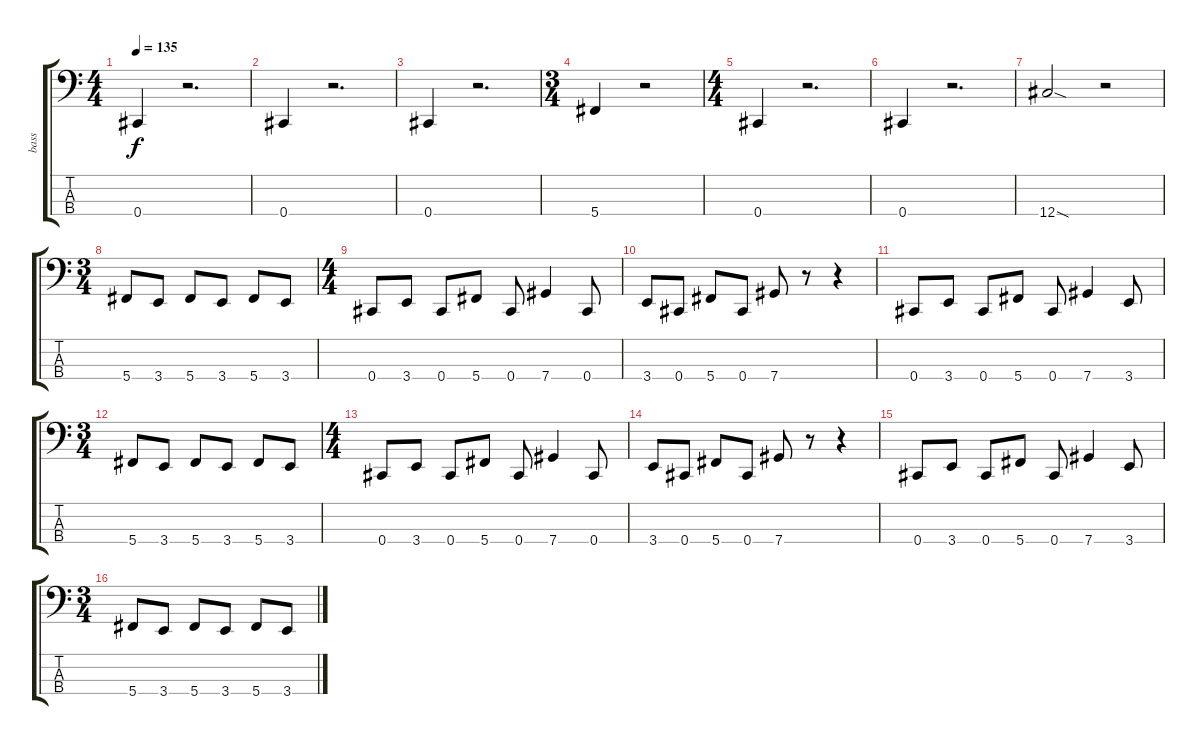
\track ("bass" "bass") {instrument electricbasspick}
\staff {score tabs}
\tuning (Gb2 Db2 Ab1 Db1) {hide}
\ts (4 4)
\tempo 135
\clef f4
\ks c
0.4.4{dy f instrument synthbass1} r.2{d} |
0.4.4 r.2{d} |
0.4.4 r.2{d} |
\ts (3 4)
5.4.4 r.2 |
\ts (4 4)
0.4.4 r.2{d} |
0.4.4 r.2{d} |
12.4{sod}.2 r.2 |
\ts (3 4)
5.4.8{instrument electricbasspick} 3.4.8 5.4.8 3.4.8 5.4.8 3.4.8 |
\ts (4 4)
0.4.8 3.4.8 0.4.8 5.4.8 0.4.8 7.4.4 0.4.8 |
3.4.8 0.4.8 5.4.8 0.4.8 7.4.8 r.8 r.4 |
0.4.8 3.4.8 0.4.8 5.4.8 0.4.8 7.4.4 3.4.8 |
\ts (3 4)
5.4.8 3.4.8 5.4.8 3.4.8 5.4.8 3.4.8 |
\ts (4 4)
0.4.8 3.4.8 0.4.8 5.4.8 0.4.8 7.4.4 0.4.8 |
3.4.8 0.4.8 5.4.8 0.4.8 7.4.8 r.8 r.4 |
0.4.8 3.4.8 0.4.8 5.4.8 0.4.8 7.4.4 3.4.8 |
\ts (3 4)
5.4.8 3.4.8 5.4.8 3.4.8 5.4.8 3.4.8
